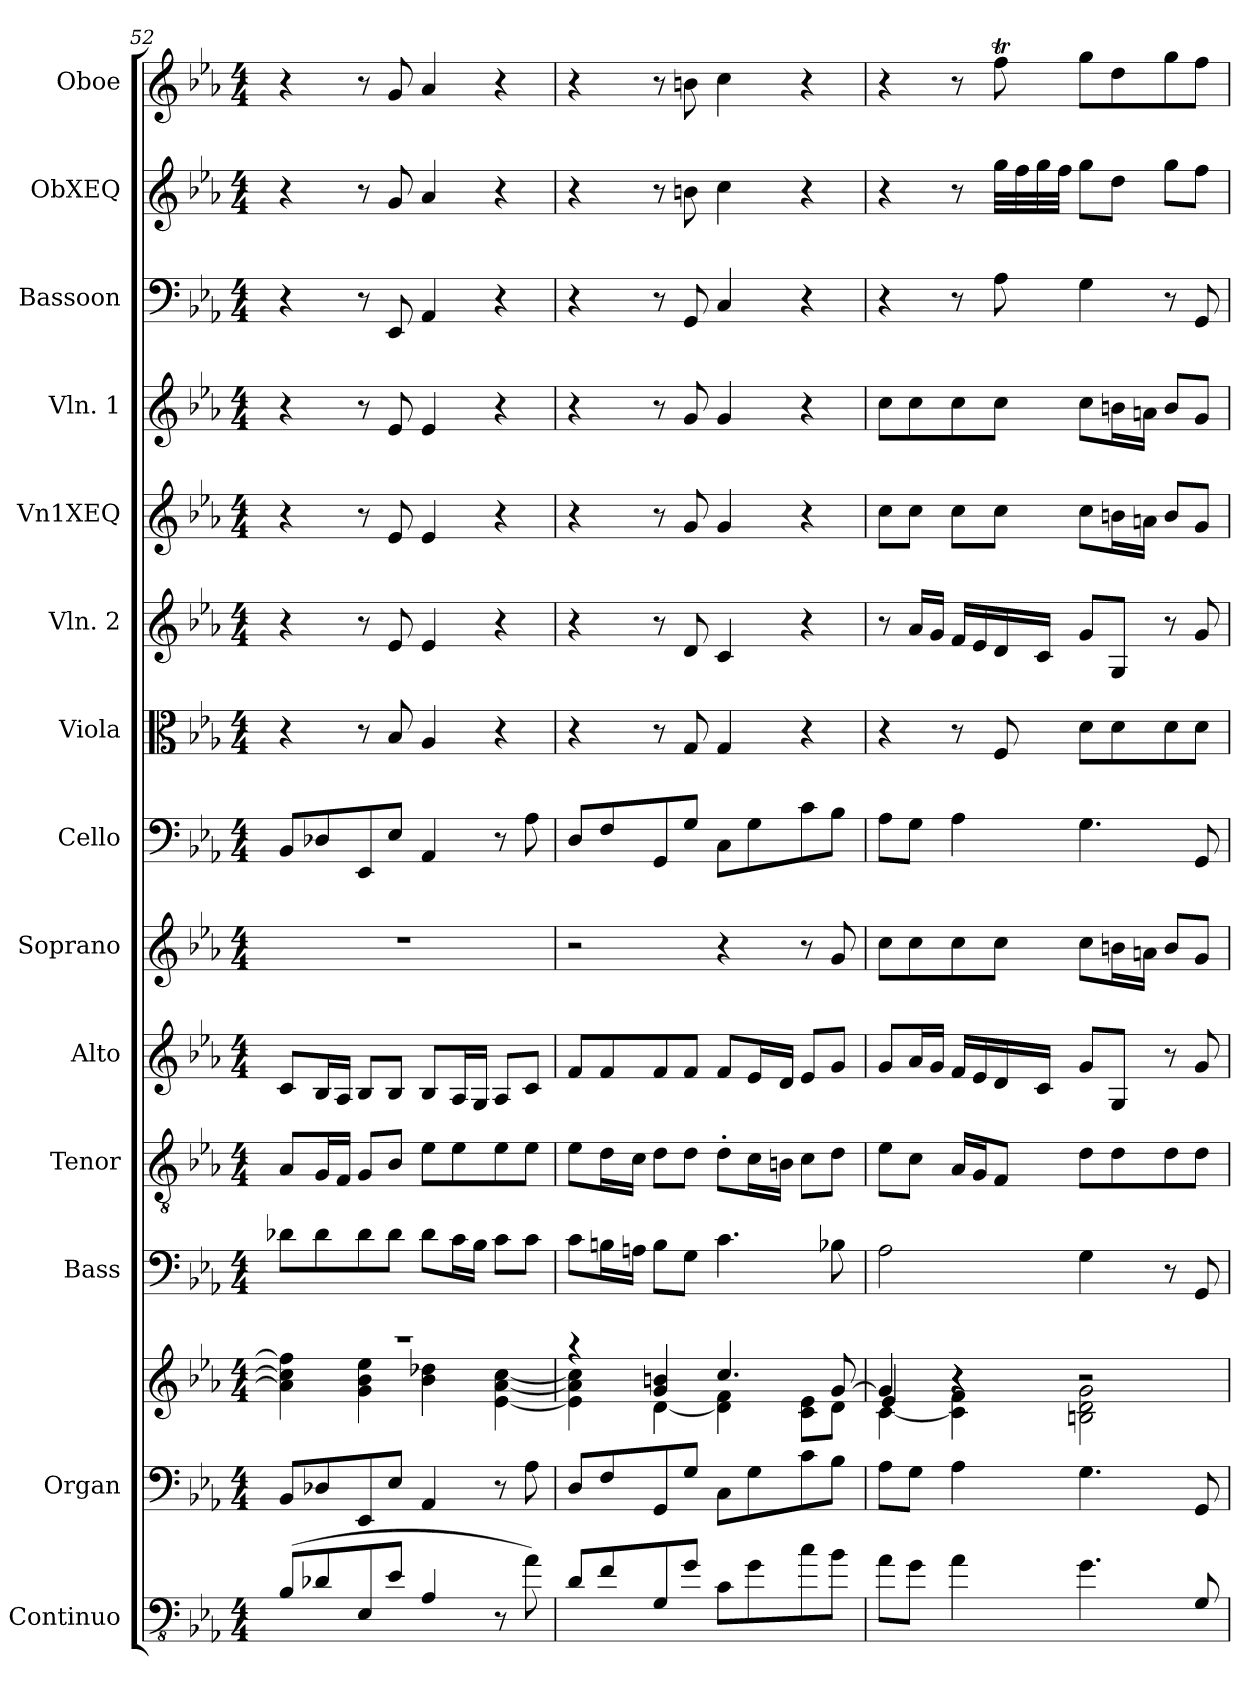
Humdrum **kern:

**kern	**kern	**kern	**kern	**kern	**kern	**kern	**kern	**kern	**kern	**kern	**kern	**kern	**kern	**kern
*part14	*part13	*part13	*part12	*part11	*part10	*part9	*part8	*part7	*part6	*part5	*part4	*part3	*part2	*part1
*staff15	*staff14	*staff13	*staff12	*staff11	*staff10	*staff9	*staff8	*staff7	*staff6	*staff5	*staff4	*staff3	*staff2	*staff1
*I"Continuo	*I"Organ	*	*I"Bass	*I"Tenor	*I"Alto	*I"Soprano	*I"Cello	*I"Viola	*I"Vln. 2	*I"Vn1XEQ	*I"Vln. 1	*I"Bassoon	*I"ObXEQ	*I"Oboe
*I'Cto	*I'Org.	*	*I'B.	*I'T.	*I'A.	*I'S.	*	*I'Vla..	*I'Vn. 2	*I'V1X.	*I'Vn.1	*I'Bsn.	*I'ObXEQ	*I'Ob.
*clefFv4	*clefF4	*clefG2	*clefF4	*clefGv2	*clefG2	*clefG2	*clefF4	*clefC3	*clefG2	*clefG2	*clefG2	*clefF4	*clefG2	*clefG2
*ITrd7c12	*	*	*	*	*	*	*	*	*	*	*	*	*	*
*k[b-e-a-]	*k[b-e-a-]	*k[b-e-a-]	*k[b-e-a-]	*k[b-e-a-]	*k[b-e-a-]	*k[b-e-a-]	*k[b-e-a-]	*k[b-e-a-]	*k[b-e-a-]	*k[b-e-a-]	*k[b-e-a-]	*k[b-e-a-]	*k[b-e-a-]	*k[b-e-a-]
*M4/4	*M4/4	*M4/4	*M4/4	*M4/4	*M4/4	*M4/4	*M4/4	*M4/4	*M4/4	*M4/4	*M4/4	*M4/4	*M4/4	*M4/4
=52	=52	=52	=52	=52	=52	=52	=52	=52	=52	=52	=52	=52	=52	=52
*	*	*^	*	*	*	*	*	*	*	*	*	*	*	*
(8BBB-/L	8BB-/L	1r	4a-\] 4cc\] 4ff\]	8d-X\L	8A-/L	8c/L	1r	8BB-/L	4r	4r	4r	4r	4r	4r	4r
8DD-X/	8D-X/	.	.	8d-\	16G/L	16B-/L	.	8D-X/	.	.	.	.	.	.	.
.	.	.	.	.	16F/JJ	16A-/JJ	.	.	.	.	.	.	.	.	.
8EEE-/	8EE-/	.	4g\ 4b-\ 4ee-\	8d-\	8G/L	8B-/L	.	8EE-/	8r	8r	8r	8r	8r	8r	8r
8EE-/J	8E-/J	.	.	8d-\J	8B-/J	8B-/J	.	8E-/J	8B-/	8e-/	8e-/	8e-/	8EE-/	8g/	8g/
4AAA-/	4AA-/	.	4b-\ 4dd-X\	8d-\L	8e-\L	8B-/L	.	4AA-/	4A-/	4e-/	4e-/	4e-/	4AA-/	4a-/	4a-/
.	.	.	.	16c\L	8e-\	16A-/L	.	.	.	.	.	.	.	.	.
.	.	.	.	16B-\JJ	.	16G/JJ	.	.	.	.	.	.	.	.	.
8r	8r	.	[4e-\ [4a-\ [4cc\	8c\L	8e-\	8A-/L	.	8r	4r	4r	4r	4r	4r	4r	4r
8AA-\)	8A-\	.	.	8c\J	8e-\J	8c/J	.	8A-\	.	.	.	.	.	.	.
!!LO:PB:g=z
=53	=53	=53	=53	=53	=53	=53	=53	=53	=53	=53	=53	=53	=53	=53	=53
8DD/L	8D/L	4r	4e-\] 4a-\] 4cc\]	8c\L	8e-\L	8f/L	2r	8D/L	4r	4r	4r	4r	4r	4r	4r
8FF/	8F/	.	.	16Bn\L	16d\L	8f/	.	8F/	.	.	.	.	.	.	.
.	.	.	.	16An\JJ	16c\JJ	.	.	.	.	.	.	.	.	.	.
8GGG/	8GG/	4g/ 4bn/	[4d\	8B\L	8d\L	8f/	.	8GG/	8r	8r	8r	8r	8r	8r	8r
8GG/J	8G/J	.	.	8G\J	8d\J	8f/J	.	8G/J	8G/	8d/	8g/	8g/	8GG/	8bn\	8bn\
8CC\L	8C\L	4.cc/	4d\] 4f\	4.c\	8d'\L	8f/L	4r	8C\L	4G/	4c/	4g/	4g/	4C/	4cc\	4cc\
8GG\	8G\	.	.	.	16c\L	16e-/L	.	8G\	.	.	.	.	.	.	.
.	.	.	.	.	16Bn\JJ	16d/JJ	.	.	.	.	.	.	.	.	.
8C\	8c\	.	8c\ 8e-\L	.	8c\L	8e-/L	8r	8c\	4r	4r	4r	4r	4r	4r	4r
8BB-\J	8B-\J	[8g/	8d\J	8B-X\	8d\J	8g/J	8g/	8B-\J	.	.	.	.	.	.	.
=54	=54	=54	=54	=54	=54	=54	=54	=54	=54	=54	=54	=54	=54	=54	=54
*	*	*	*^	*	*	*	*	*	*	*	*	*	*	*	*
8AA-\L	8A-\L	4g/]	[4c\	4e-/	2A-\	8e-\L	8g/L	8cc\L	8A-\L	4r	8r	8cc\L	8cc\L	4r	4r	4r
8GG\J	8G\J	.	.	.	.	8c\J	16a-/L	8cc\	8G\J	.	16a-/LL	8cc\J	8cc\	.	.	.
.	.	.	.	.	.	.	16g/JJ	.	.	.	16g/JJ	.	.	.	.	.
4AA-\	4A-\	4r	4c\] 4f\	4r	.	16A-/LL	16f/LL	8cc\	4A-\	8r	16f/LL	8cc\L	8cc\	8r	8r	8r
.	.	.	.	.	.	16G/J	16e-/	.	.	.	16e-/	.	.	.	.	.
.	.	.	.	.	.	8F/J	16d/	8cc\J	.	8F/	16d/	8cc\J	8cc\J	8A-\	32gg\LLL	8ffT\
.	.	.	.	.	.	.	.	.	.	.	.	.	.	.	32ff\	.
.	.	.	.	.	.	.	16c/JJ	.	.	.	16c/JJ	.	.	.	32gg\	.
.	.	.	.	.	.	.	.	.	.	.	.	.	.	.	32ff\JJJ	.
4.GG\	4.G\	2r	2Bn\ 2d\ 2g\	2r	4G\	8d\L	8g/L	8cc\L	4.G\	8d\L	8g/L	8cc\L	8cc\L	4G\	8gg\L	8gg\L
.	.	.	.	.	.	8d\	8G/J	16bn\L	.	8d\	8G/J	16bn\L	16bn\L	.	8dd\J	8dd\
.	.	.	.	.	.	.	.	16an\JJ	.	.	.	16an\JJ	16an\JJ	.	.	.
.	.	.	.	.	8r	8d\	8r	8b/L	.	8d\	8r	8b/L	8b/L	8r	8gg\L	8gg\
8GGG/	8GG/	.	.	.	8GG/	8d\J	8g/	8g/J	8GG/	8d\J	8g/	8g/J	8g/J	8GG/	8ff\J	8ff\J
*	*	*v	*v	*v	*	*	*	*	*	*	*	*	*	*	*	*
=	=	=	=	=	=	=	=	=	=	=	=	=	=	=
*-	*-	*-	*-	*-	*-	*-	*-	*-	*-	*-	*-	*-	*-	*-
